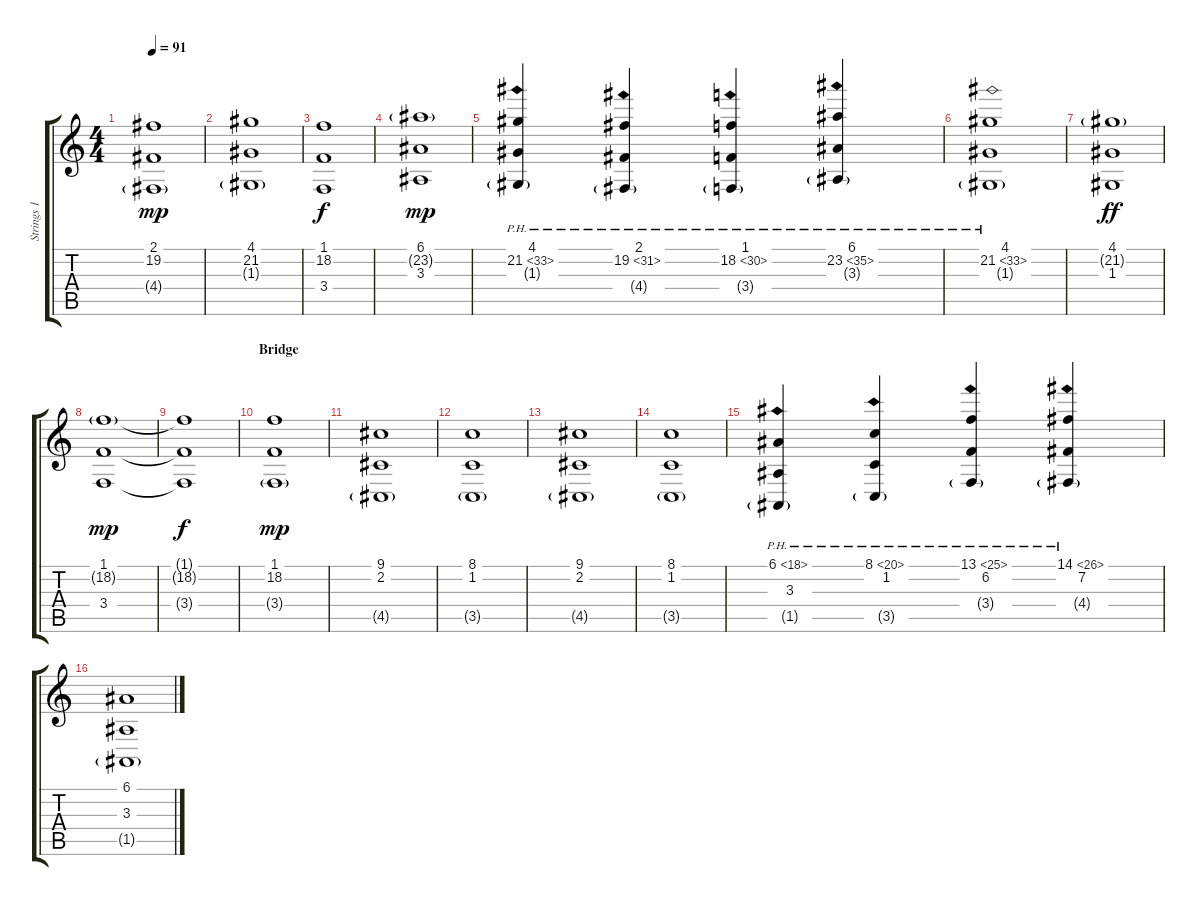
\track ("Strings 1" "Strings 1") {instrument stringensemble2}
\staff {score tabs}
\tuning (E4 B3 G3 D3 A2 E2) {hide}
\ts (4 4)
\tempo 91
\clef g2
\ks c
(2.1 19.2 4.4{g}).1{dy mp} |
(4.1 21.2 1.3{g}).1 |
(1.1 18.2 3.4).1{dy f} |
(6.1 23.2{g} 3.3).1{dy mp} |
(4.1 21.2{ph 12} 1.3{g}).4{volume 16} (2.1 19.2{ph 12} 4.4{g}).4 (1.1 18.2{ph 12} 3.4{g}).4 (6.1 23.2{ph 12} 3.3{g}).4 |
(4.1 21.2{ph 12} 1.3{g}).1{volume 12} |
(4.1 21.2{g} 1.3).1{dy ff volume 9} |
(1.1 18.2{g} 3.4).1{dy mp} |
(1.1{t} 18.2{t} 3.4{t}).1{dy f} |
\section ("" "Bridge")
(1.1 18.2 3.4{g}).1{dy mp} |
(9.1 2.2 4.5{g}).1 |
(8.1 1.2 3.5{g}).1 |
(9.1 2.2 4.5{g}).1 |
(8.1 1.2 3.5{g}).1 |
(6.1{ph 12} 3.3 1.5{g}).4{volume 12} (8.1{ph 12} 1.2 3.5{g}).4 (13.1{ph 12} 6.2 3.4{g}).4 (14.1{ph 12} 7.2 4.4{g}).4 |
(6.1 3.3 1.5{g}).1
